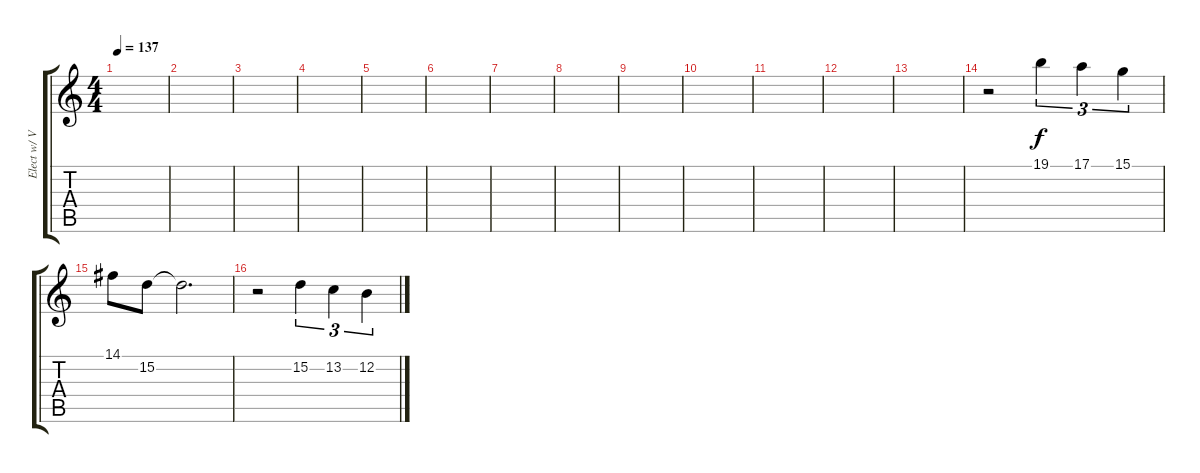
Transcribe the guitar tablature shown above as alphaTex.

\track ("Elect w/ Vol Knob" "Elect w/ V") {instrument flute}
\staff {score tabs}
\tuning (E4 B3 G3 D3 A2 E2) {hide}
\ts (4 4)
\tempo 137
\clef g2
\ks c
|
|
|
|
|
|
|
|
|
|
|
|
|
r.2 19.1.4{tu (3 2)} 17.1.4{tu (3 2)} 15.1.4{tu (3 2)} |
14.1.8 15.2.8 15.2{t}.2{d} |
r.2 15.2.4{tu (3 2)} 13.2.4{tu (3 2)} 12.2.4{tu (3 2)}
